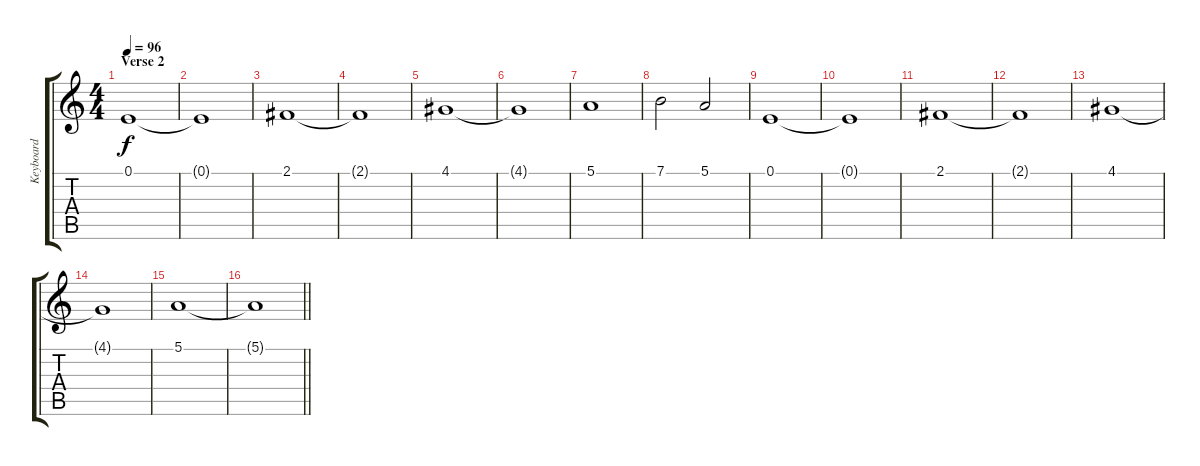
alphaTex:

\track ("Keyboard" "Keyboard") {instrument pad2warm}
\staff {score tabs}
\tuning (E4 B3 G3 D3 A2 E2) {hide}
\ts (4 4)
\section ("" "Verse 2")
\tempo 96
\clef g2
\ks c
0.1.1{dy f} |
0.1{t}.1 |
2.1.1 |
2.1{t}.1 |
4.1.1 |
4.1{t}.1 |
5.1.1 |
7.1.2 5.1.2 |
0.1.1 |
0.1{t}.1 |
2.1.1 |
2.1{t}.1 |
4.1.1 |
4.1{t}.1 |
5.1.1 |
\barLineRight lightlight
5.1{t}.1
